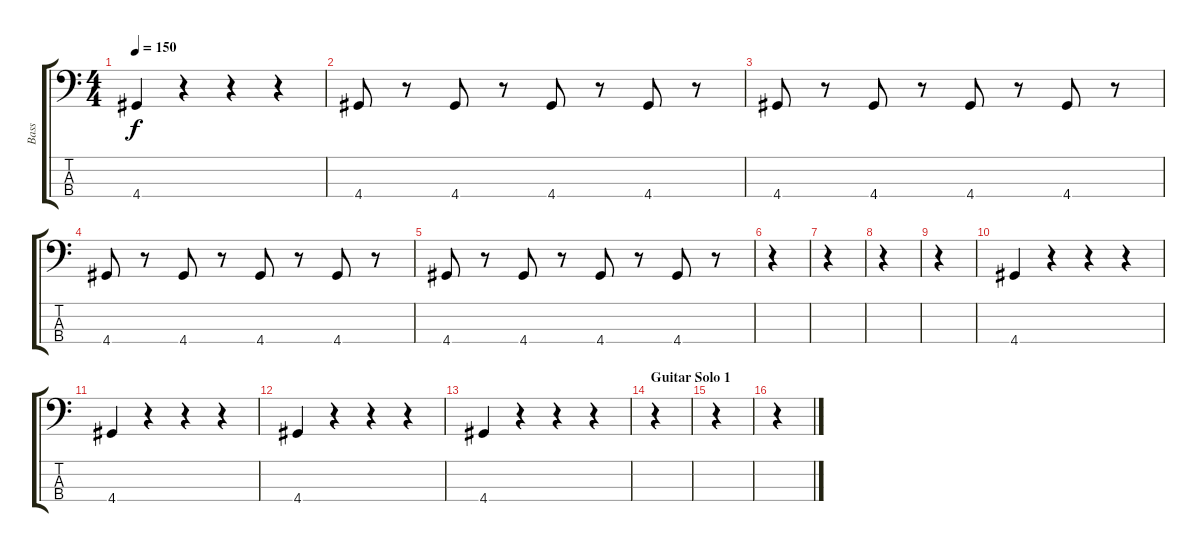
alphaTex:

\track ("Bass" "Bass") {instrument electricbassfinger}
\staff {score tabs}
\tuning (G2 D2 A1 E1) {hide}
\ts (4 4)
\tempo 150
\clef f4
\ks c
4.4.4{dy f} r.4 r.4 r.4 |
4.4.8 r.8 4.4.8 r.8 4.4.8 r.8 4.4.8 r.8 |
4.4.8 r.8 4.4.8 r.8 4.4.8 r.8 4.4.8 r.8 |
4.4.8 r.8 4.4.8 r.8 4.4.8 r.8 4.4.8 r.8 |
4.4.8 r.8 4.4.8 r.8 4.4.8 r.8 4.4.8 r.8 |
r.4 |
r.4 |
r.4 |
r.4 |
4.4.4 r.4 r.4 r.4 |
4.4.4 r.4 r.4 r.4 |
4.4.4 r.4 r.4 r.4 |
4.4.4 r.4 r.4 r.4 |
\section ("" "Guitar Solo 1")
r.4 |
r.4 |
r.4
